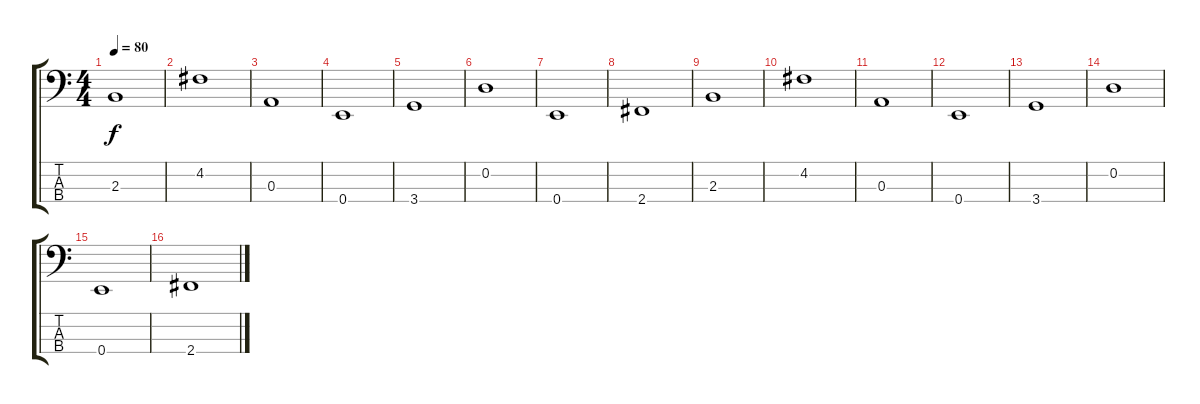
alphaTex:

\track "" {instrument electricbassfinger}
\staff {score tabs}
\tuning (G2 D2 A1 E1) {hide}
\ts (4 4)
\tempo 80
\clef f4
\ks c
2.3.1{dy f instrument electricbassfinger} |
4.2.1 |
0.3.1 |
0.4.1 |
3.4.1 |
0.2.1 |
0.4.1 |
2.4.1 |
2.3.1 |
4.2.1 |
0.3.1 |
0.4.1 |
3.4.1 |
0.2.1 |
0.4.1 |
2.4.1
